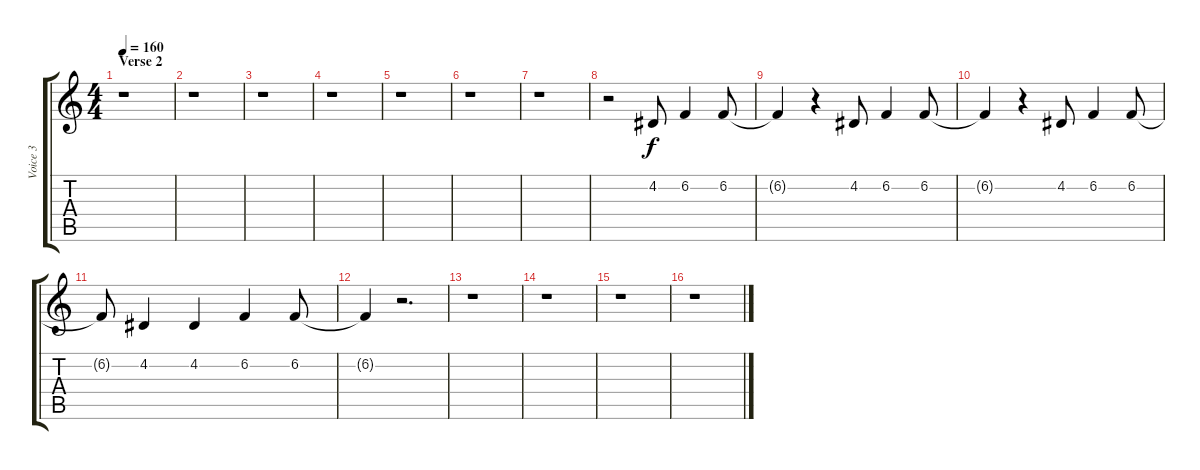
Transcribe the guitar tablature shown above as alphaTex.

\track ("Voice 3" "Voice 3") {instrument tenorsax}
\staff {score tabs}
\tuning (E4 B3 G3 D3 A2 E2) {hide}
\ts (4 4)
\section ("" "Verse 2")
\tempo 160
\clef g2
\ks c
r.1{dy f} |
r.1 |
r.1 |
r.1 |
r.1 |
r.1 |
r.1 |
r.2 4.2.8 6.2.4 6.2.8 |
6.2{t}.4 r.4 4.2.8 6.2.4 6.2.8 |
6.2{t}.4 r.4 4.2.8 6.2.4 6.2.8 |
6.2{t}.8 4.2.4 4.2.4 6.2.4 6.2.8 |
6.2{t}.4 r.2{d} |
r.1 |
r.1 |
r.1 |
r.1
